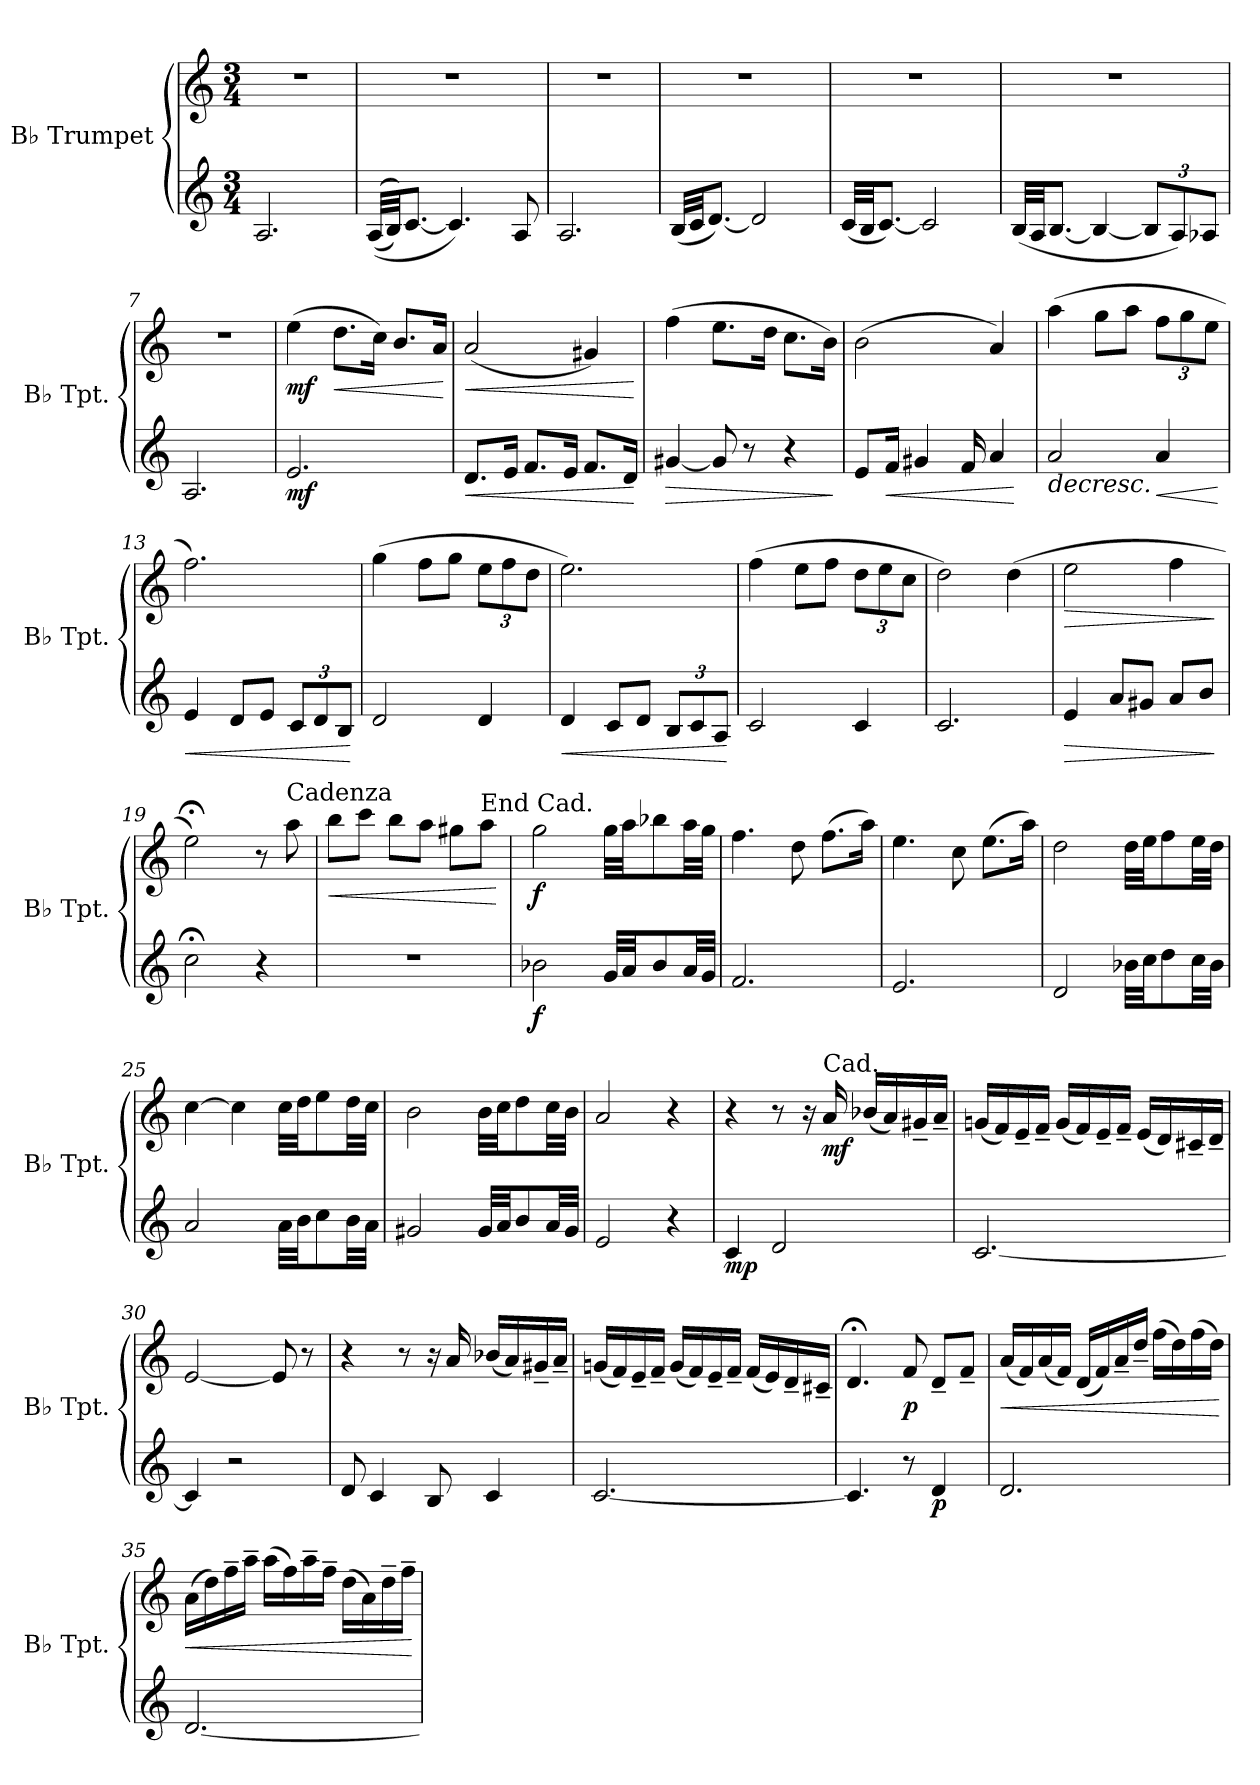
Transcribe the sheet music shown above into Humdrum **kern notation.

**kern	**dynam	**kern	**dynam
*part2	*part2	*part1	*part1
*staff2	*staff2	*staff1	*staff1
*I"B♭ Trumpet	*	*I"B♭ Trumpet	*
*I'B♭ Tpt.	*	*I'B♭ Tpt.	*
*clefG2	*	*clefG2	*
*ITrd1c2	*	*ITrd1c2	*
*k[b-e-]	*	*k[b-e-]	*
*M3/4	*	*M3/4	*
*MM60	*	*MM60	*
=1	=1	=1	=1
2.G/	.	2.r	.
=2	=2	=2	=2
(((32G/LLL	.	2.r	.
32A/JJ))	.	.	.
[8.B-/J	.	.	.
4.B-/])	.	.	.
8G/	.	.	.
=3	=3	=3	=3
2.G/	.	2.r	.
=4	=4	=4	=4
(32A/LLL	.	2.r	.
32B-/JJ	.	.	.
[8.c/J)	.	.	.
2c/]	.	.	.
=5	=5	=5	=5
(32B-/LLL	.	2.r	.
32A/JJ	.	.	.
[8.B-/J)	.	.	.
2B-/]	.	.	.
=6	=6	=6	=6
(32A/LLL	.	2.r	.
32G/JJ	.	.	.
[8.A/J	.	.	.
4A/_	.	.	.
*Xbrackettup	*	*	*
12A/L]	.	.	.
12G/)	.	.	.
12G-X/J	.	.	.
!!LO:LB:g=z
=7	=7	=7	=7
2.G/	.	2.r	.
=8	=8	=8	=8
!	!LO:DY:b	!	!LO:DY:b
2.d/	mf	(4dd\	mf
!	!	!	!LO:HP:b
.	.	8.cc\L	<
.	.	16b-\Jk)	.
.	.	8.a/L	.
.	.	16g/Jk	.
.	.	.	[
=9	=9	=9	=9
!	!LO:HP:b	!	!LO:HP:b
8.c/L	<	(2g/	<
16d/Jk	.	.	.
8.e-/L	.	.	.
16d/Jk	.	.	.
8.e-/L	.	4f#X/)	.
16c/Jk	.	.	.
.	[	.	[
=10	=10	=10	=10
!	!LO:HP:b	!	!
[4f#X/	>	(4ee-\	.
8f#/]	.	8.dd\L	.
8r	.	.	.
.	.	16cc\Jk	.
4r	.	8.b-\L	.
.	.	16a\Jk)	.
.	]	.	.
=11	=11	=11	=11
8d/L	.	(2a\	.
!	!LO:HP:b	!	!
16e-/Jk	<	.	.
4f#X/	.	.	.
16e-/	.	.	.
4g/	.	4g/)	.
.	[	.	.
=12	=12	=12	=12
!	!LO:HP:b	!	!
2g/	>	(4gg\	.
.	.	8ff\L	.
.	.	8gg\J	.
!	!LO:HP:b	!	!
*	*	*Xbrackettup	*
4g/	<	12ee-\L	.
.	.	12ff\	.
.	.	12dd\J	.
.	] [	.	.
!!LO:LB:g=z
=13	=13	=13	=13
!	!LO:HP:b	!	!
4d/	<	2.ee-\)	.
8c/L	.	.	.
8d/J	.	.	.
12B-/L	.	.	.
12c/	.	.	.
12A/J	.	.	.
.	[	.	.
=14	=14	=14	=14
2c/	.	(4ff\	.
.	.	8ee-\L	.
.	.	8ff\J	.
4c/	.	12dd\L	.
.	.	12ee-\	.
.	.	12cc\J	.
=15	=15	=15	=15
!	!LO:HP:b	!	!
4c/	<	2.dd\)	.
8B-/L	.	.	.
8c/J	.	.	.
12A/L	.	.	.
12B-/	.	.	.
12G/J	.	.	.
.	[	.	.
=16	=16	=16	=16
2B-/	.	(4ee-\	.
.	.	8dd\L	.
.	.	8ee-\J	.
4B-/	.	12cc\L	.
.	.	12dd\	.
.	.	12b-\J	.
=17	=17	=17	=17
2.B-/	.	2cc\)	.
.	.	(4cc\	.
=18	=18	=18	=18
!	!LO:HP:b	!	!LO:HP:b
4d/	>	2dd\	>
8g/L	.	.	.
8f#X/J	.	.	.
8g/L	.	4ee-\	.
8a/J	.	.	.
.	]	.	]
=19	=19	=19	=19
2b-;<\	.	2dd;<\)	.
4r	.	8r	.
!	!	!LO:TX:a:t=Cadenza	!
.	.	8gg\	.
!!LO:LB:g=z
=20	=20	=20	=20
!	!	!	!LO:HP:b
2.r	.	8aa\L	<
.	.	8bb-\J	.
.	.	8aa\L	.
.	.	8gg\J	.
.	.	8ff#X\L	.
!	!	!LO:TX:a:t=End Cad.	!
.	.	8gg\J	.
.	.	.	[
=21	=21	=21	=21
!	!LO:DY:b	!	!LO:DY:b
2a-X\	f	2ff\	f
32f/LLL	.	32ff\LLL	.
32g/JJ	.	32gg\JJ	.
8a-/	.	8aa-X\	.
32g/LL	.	32gg\LL	.
32f/JJJ	.	32ff\JJJ	.
=22	=22	=22	=22
2.e-/	.	4.ee-\	.
.	.	8cc\	.
.	.	(8.ee-\L	.
.	.	16gg\Jk)	.
=23	=23	=23	=23
2.d/	.	4.dd\	.
.	.	8b-\	.
.	.	(8.dd\L	.
.	.	16gg\Jk)	.
=24	=24	=24	=24
2c/	.	2cc\	.
32a-X\LLL	.	32cc\LLL	.
32b-\JJ	.	32dd\JJ	.
8cc\	.	8ee-\	.
32b-\LL	.	32dd\LL	.
32a-\JJJ	.	32cc\JJJ	.
=25	=25	=25	=25
2g/	.	[4b-\	.
.	.	4b-\]	.
32g\LLL	.	32b-\LLL	.
32a\JJ	.	32cc\JJ	.
8b-\	.	8dd\	.
32a\LL	.	32cc\LL	.
32g\JJJ	.	32b-\JJJ	.
!!LO:LB:g=z
=26	=26	=26	=26
2f#X/	.	2a\	.
32f#/LLL	.	32a\LLL	.
32g/JJ	.	32b-\JJ	.
8a/	.	8cc\	.
32g/LL	.	32b-\LL	.
32f#/JJJ	.	32a\JJJ	.
=27	=27	=27	=27
2d/	.	2g/	.
4r	.	4r	.
=28	=28	=28	=28
!	!LO:DY:b	!	!
4B-/	mp	4r	.
2c/	.	8r	.
.	.	16r	.
!	!	!LO:TX:a:t=Cad.	!
!	!	!	!LO:DY:b
.	.	16g/	mf
.	.	(16a-X/LL	.
.	.	16g/)	.
.	.	16f#X~/	.
.	.	16g~/JJ	.
=29	=29	=29	=29
[2.B-/	.	(16fn/LL	.
.	.	16e-/)	.
.	.	16d~/	.
.	.	16e-~/JJ	.
.	.	(16f/LL	.
.	.	16e-/)	.
.	.	16d~/	.
.	.	16e-~/JJ	.
.	.	(16d/LL	.
.	.	16c/)	.
.	.	16Bn~/	.
.	.	16c~/JJ	.
=30	=30	=30	=30
4B-/]	.	[2d/	.
2r	.	.	.
.	.	8d/]	.
.	.	8r	.
!!LO:PB:g=z
=31	=31	=31	=31
8c/	.	4r	.
4B-/	.	.	.
.	.	8r	.
8A/	.	16r	.
.	.	16g/	.
4B-/	.	(16a-X/LL	.
.	.	16g/)	.
.	.	16f#X~/	.
.	.	16g~/JJ	.
=32	=32	=32	=32
[2.B-/	.	(16fn/LL	.
.	.	16e-/)	.
.	.	16d~/	.
.	.	16e-~/JJ	.
.	.	(16f/LL	.
.	.	16e-/)	.
.	.	16d~/	.
.	.	16e-~/JJ	.
.	.	(16e-/LL	.
.	.	16d/)	.
.	.	16c~/	.
.	.	16Bn~/JJ	.
=33	=33	=33	=33
4.B-/]	.	4.c;</	.
!	!	!	!LO:DY:b
8r	.	8e-/	p
!	!LO:DY:b	!	!
4c/	p	8c~/L	.
.	.	8e-~/J	.
=34	=34	=34	=34
!	!	!	!LO:HP:b
2.c/	.	(16g/LL	<
.	.	16e-/)	.
.	.	(16g/	.
.	.	16e-/JJ)	.
.	.	(16c/LL	.
.	.	16e-/)	.
.	.	16g~/	.
.	.	16cc~/JJ	.
.	.	(16ee-\LL	.
.	.	16cc\)	.
.	.	(16ee-\	.
.	.	16cc\JJ)	.
.	.	.	[
!!LO:LB:g=z
=35	=35	=35	=35
!	!	!	!LO:HP:b
[2.c/	.	(16g\LL	<
.	.	16cc\)	.
.	.	16ee-~\	.
.	.	16gg~\JJ	.
.	.	(16gg\LL	.
.	.	16ee-\)	.
.	.	16gg~\	.
.	.	16ee-~\JJ	.
.	.	(16cc\LL	.
.	.	16g\)	.
.	.	16cc~\	.
.	.	16ee-~\JJ	.
.	.	.	[
=	=	=	=
*-	*-	*-	*-
